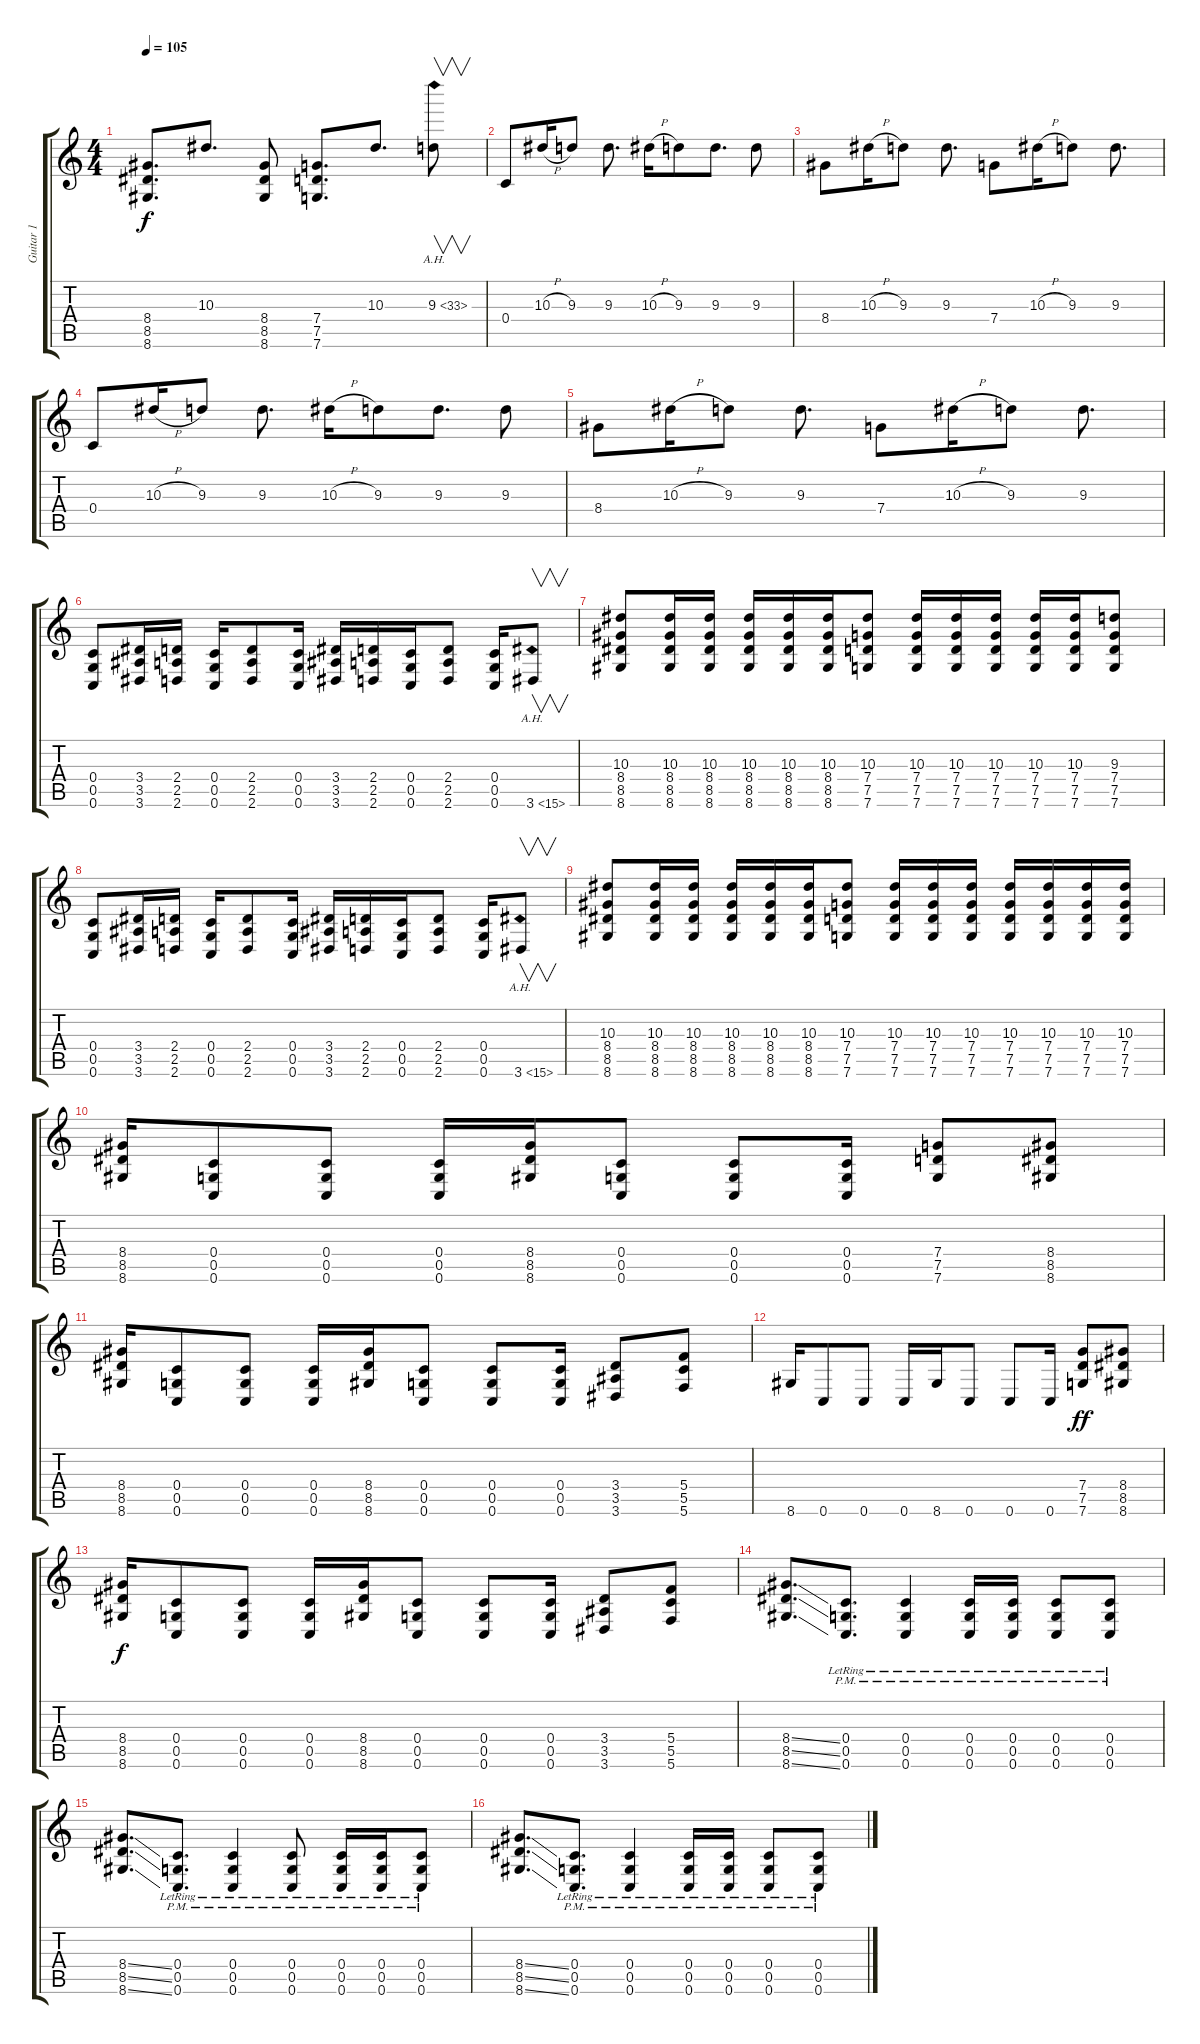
\track ("Guitar 1" "Guitar 1") {instrument distortionguitar}
\staff {score tabs}
\tuning (D4 A3 F3 C3 G2 C2) {hide}
\ts (4 4)
\tempo 105
\clef g2
\ks c
(8.4 8.5 8.6).8{d dy f} 10.3.8{d} (8.4 8.5 8.6).8 (7.4 7.5 7.6).8{d} 10.3.8{d} 9.3{ah 24}.8{v} |
0.4.8 10.3{h}.16 9.3.8 9.3.8{d} 10.3{h}.16 9.3.8 9.3.8{d} 9.3.8 |
8.4.8 10.3{h}.16 9.3.8 9.3.8{d} 7.4.8 10.3{h}.16 9.3.8 9.3.8{d} |
0.4.8 10.3{h}.16 9.3.8 9.3.8{d} 10.3{h}.16 9.3.8 9.3.8{d} 9.3.8 |
8.4.8 10.3{h}.16 9.3.8 9.3.8{d} 7.4.8 10.3{h}.16 9.3.8 9.3.8{d} |
(0.4 0.5 0.6).8 (3.4 3.5 3.6).16 (2.4 2.5 2.6).16 (0.4 0.5 0.6).16 (2.4 2.5 2.6).8 (0.4 0.5 0.6).16 (3.4 3.5 3.6).16 (2.4 2.5 2.6).16 (0.4 0.5 0.6).16 (2.4 2.5 2.6).8 (0.4 0.5 0.6).16 3.6{ah 12}.8{v} |
(10.3 8.4 8.5 8.6).8 (10.3 8.4 8.5 8.6).16 (10.3 8.4 8.5 8.6).16 (10.3 8.4 8.5 8.6).16 (10.3 8.4 8.5 8.6).16 (10.3 8.4 8.5 8.6).16 (10.3 7.4 7.5 7.6).8 (10.3 7.4 7.5 7.6).16 (10.3 7.4 7.5 7.6).16 (10.3 7.4 7.5 7.6).16 (10.3 7.4 7.5 7.6).16 (10.3 7.4 7.5 7.6).16 (9.3 7.4 7.5 7.6).8 |
(0.4 0.5 0.6).8 (3.4 3.5 3.6).16 (2.4 2.5 2.6).16 (0.4 0.5 0.6).16 (2.4 2.5 2.6).8 (0.4 0.5 0.6).16 (3.4 3.5 3.6).16 (2.4 2.5 2.6).16 (0.4 0.5 0.6).16 (2.4 2.5 2.6).8 (0.4 0.5 0.6).16 3.6{ah 12}.8{v} |
(10.3 8.4 8.5 8.6).8 (10.3 8.4 8.5 8.6).16 (10.3 8.4 8.5 8.6).16 (10.3 8.4 8.5 8.6).16 (10.3 8.4 8.5 8.6).16 (10.3 8.4 8.5 8.6).16 (10.3 7.4 7.5 7.6).8 (10.3 7.4 7.5 7.6).16 (10.3 7.4 7.5 7.6).16 (10.3 7.4 7.5 7.6).16 (10.3 7.4 7.5 7.6).16 (10.3 7.4 7.5 7.6).16 (10.3 7.4 7.5 7.6).16 (10.3 7.4 7.5 7.6).16 |
(8.4 8.5 8.6).16 (0.4 0.5 0.6).8 (0.4 0.5 0.6).8 (0.4 0.5 0.6).16 (8.4 8.5 8.6).16 (0.4 0.5 0.6).8 (0.4 0.5 0.6).8 (0.4 0.5 0.6).16 (7.4 7.5 7.6).8 (8.4 8.5 8.6).8 |
(8.4 8.5 8.6).16 (0.4 0.5 0.6).8 (0.4 0.5 0.6).8 (0.4 0.5 0.6).16 (8.4 8.5 8.6).16 (0.4 0.5 0.6).8 (0.4 0.5 0.6).8 (0.4 0.5 0.6).16 (3.4 3.5 3.6).8 (5.4 5.5 5.6).8 |
8.6.16 0.6.8 0.6.8 0.6.16 8.6.16 0.6.8 0.6.8 0.6.16 (7.4 7.5 7.6).8{dy ff} (8.4 8.5 8.6).8 |
(8.4 8.5 8.6).16{dy f} (0.4 0.5 0.6).8 (0.4 0.5 0.6).8 (0.4 0.5 0.6).16 (8.4 8.5 8.6).16 (0.4 0.5 0.6).8 (0.4 0.5 0.6).8 (0.4 0.5 0.6).16 (3.4 3.5 3.6).8 (5.4 5.5 5.6).8 |
(8.4{ss} 8.5{ss} 8.6{ss}).8{d} (0.4{pm lr} 0.5{pm lr} 0.6{pm lr}).8{d} (0.4{pm lr} 0.5{pm lr} 0.6{pm lr}).4 (0.4{pm lr} 0.5{pm lr} 0.6{pm lr}).16 (0.4{pm lr} 0.5{pm lr} 0.6{pm lr}).16 (0.4{pm lr} 0.5{pm lr} 0.6{pm lr}).8 (0.4{pm lr} 0.5{pm lr} 0.6{pm lr}).8 |
(8.4{ss} 8.5{ss} 8.6{ss}).8{d} (0.4{pm lr} 0.5{pm lr} 0.6{pm lr}).8{d} (0.4{pm lr} 0.5{pm lr} 0.6{pm lr}).4 (0.4{pm lr} 0.5{pm lr} 0.6{pm lr}).8 (0.4{pm lr} 0.5{pm lr} 0.6{pm lr}).16 (0.4{pm lr} 0.5{pm lr} 0.6{pm lr}).16 (0.4{pm lr} 0.5{pm lr} 0.6{pm lr}).8 |
(8.4{ss} 8.5{ss} 8.6{ss}).8{d} (0.4{pm lr} 0.5{pm lr} 0.6{pm lr}).8{d} (0.4{pm lr} 0.5{pm lr} 0.6{pm lr}).4 (0.4{pm lr} 0.5{pm lr} 0.6{pm lr}).16 (0.4{pm lr} 0.5{pm lr} 0.6{pm lr}).16 (0.4{pm lr} 0.5{pm lr} 0.6{pm lr}).8 (0.4{pm lr} 0.5{pm lr} 0.6{pm lr}).8
